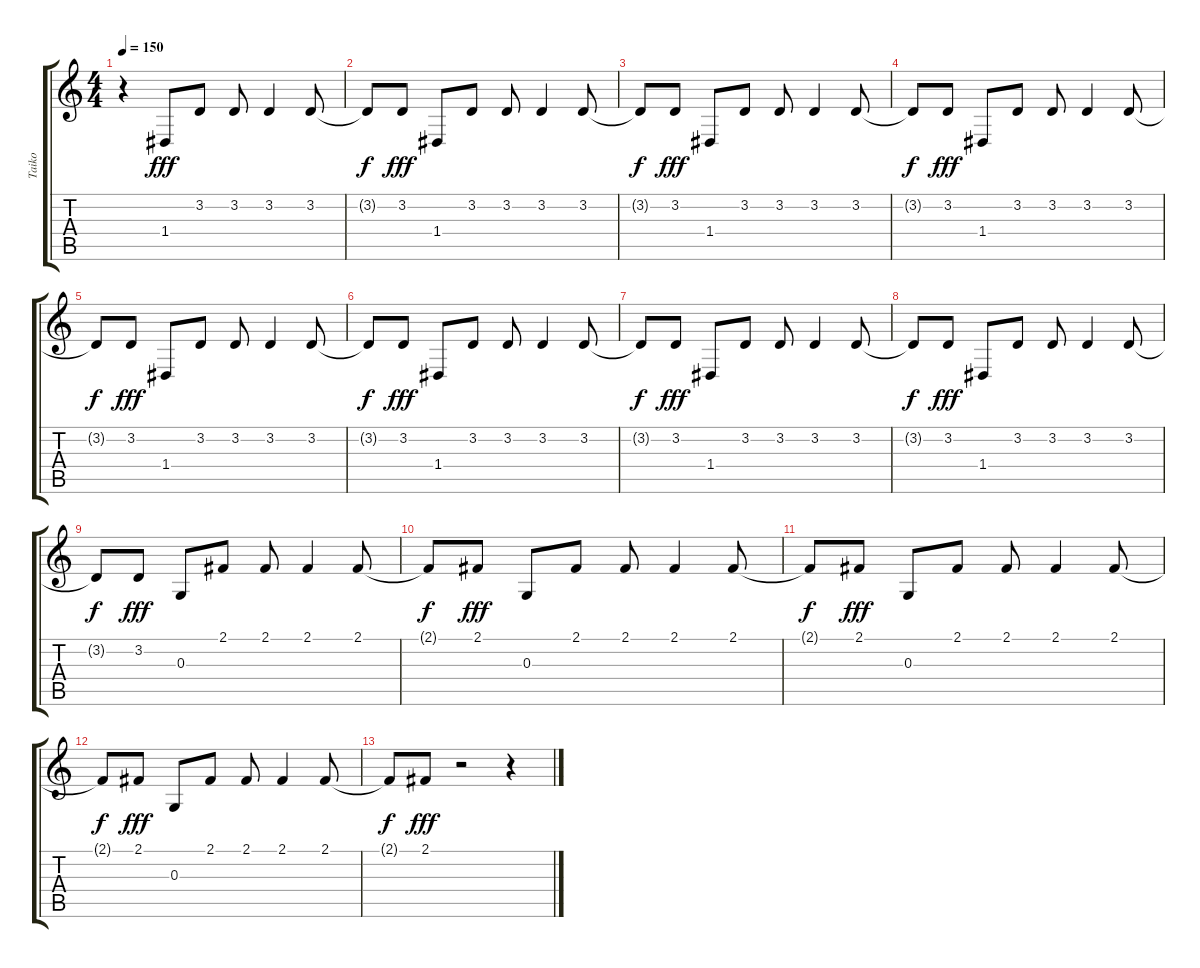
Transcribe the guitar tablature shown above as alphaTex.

\track ("Taiko" "Taiko") {instrument taikodrum}
\staff {score tabs}
\tuning (E4 B3 G3 D3 A2 E2) {hide}
\ts (4 4)
\tempo 150
\clef g2
\ks c
r.4{dy fff instrument taikodrum} 1.4.8 3.2.8 3.2.8 3.2.4 3.2.8 |
3.2{t}.8{dy f} 3.2.8{dy fff} 1.4.8 3.2.8 3.2.8 3.2.4 3.2.8 |
3.2{t}.8{dy f} 3.2.8{dy fff} 1.4.8 3.2.8 3.2.8 3.2.4 3.2.8 |
3.2{t}.8{dy f} 3.2.8{dy fff} 1.4.8 3.2.8 3.2.8 3.2.4 3.2.8 |
3.2{t}.8{dy f} 3.2.8{dy fff} 1.4.8 3.2.8 3.2.8 3.2.4 3.2.8 |
3.2{t}.8{dy f} 3.2.8{dy fff} 1.4.8 3.2.8 3.2.8 3.2.4 3.2.8 |
3.2{t}.8{dy f} 3.2.8{dy fff} 1.4.8 3.2.8 3.2.8 3.2.4 3.2.8 |
3.2{t}.8{dy f} 3.2.8{dy fff} 1.4.8 3.2.8 3.2.8 3.2.4 3.2.8 |
3.2{t}.8{dy f} 3.2.8{dy fff} 0.3.8 2.1.8 2.1.8 2.1.4 2.1.8 |
2.1{t}.8{dy f} 2.1.8{dy fff} 0.3.8 2.1.8 2.1.8 2.1.4 2.1.8 |
2.1{t}.8{dy f} 2.1.8{dy fff} 0.3.8 2.1.8 2.1.8 2.1.4 2.1.8 |
2.1{t}.8{dy f} 2.1.8{dy fff} 0.3.8 2.1.8 2.1.8 2.1.4 2.1.8 |
2.1{t}.8{dy f} 2.1.8{dy fff} r.2 r.4
